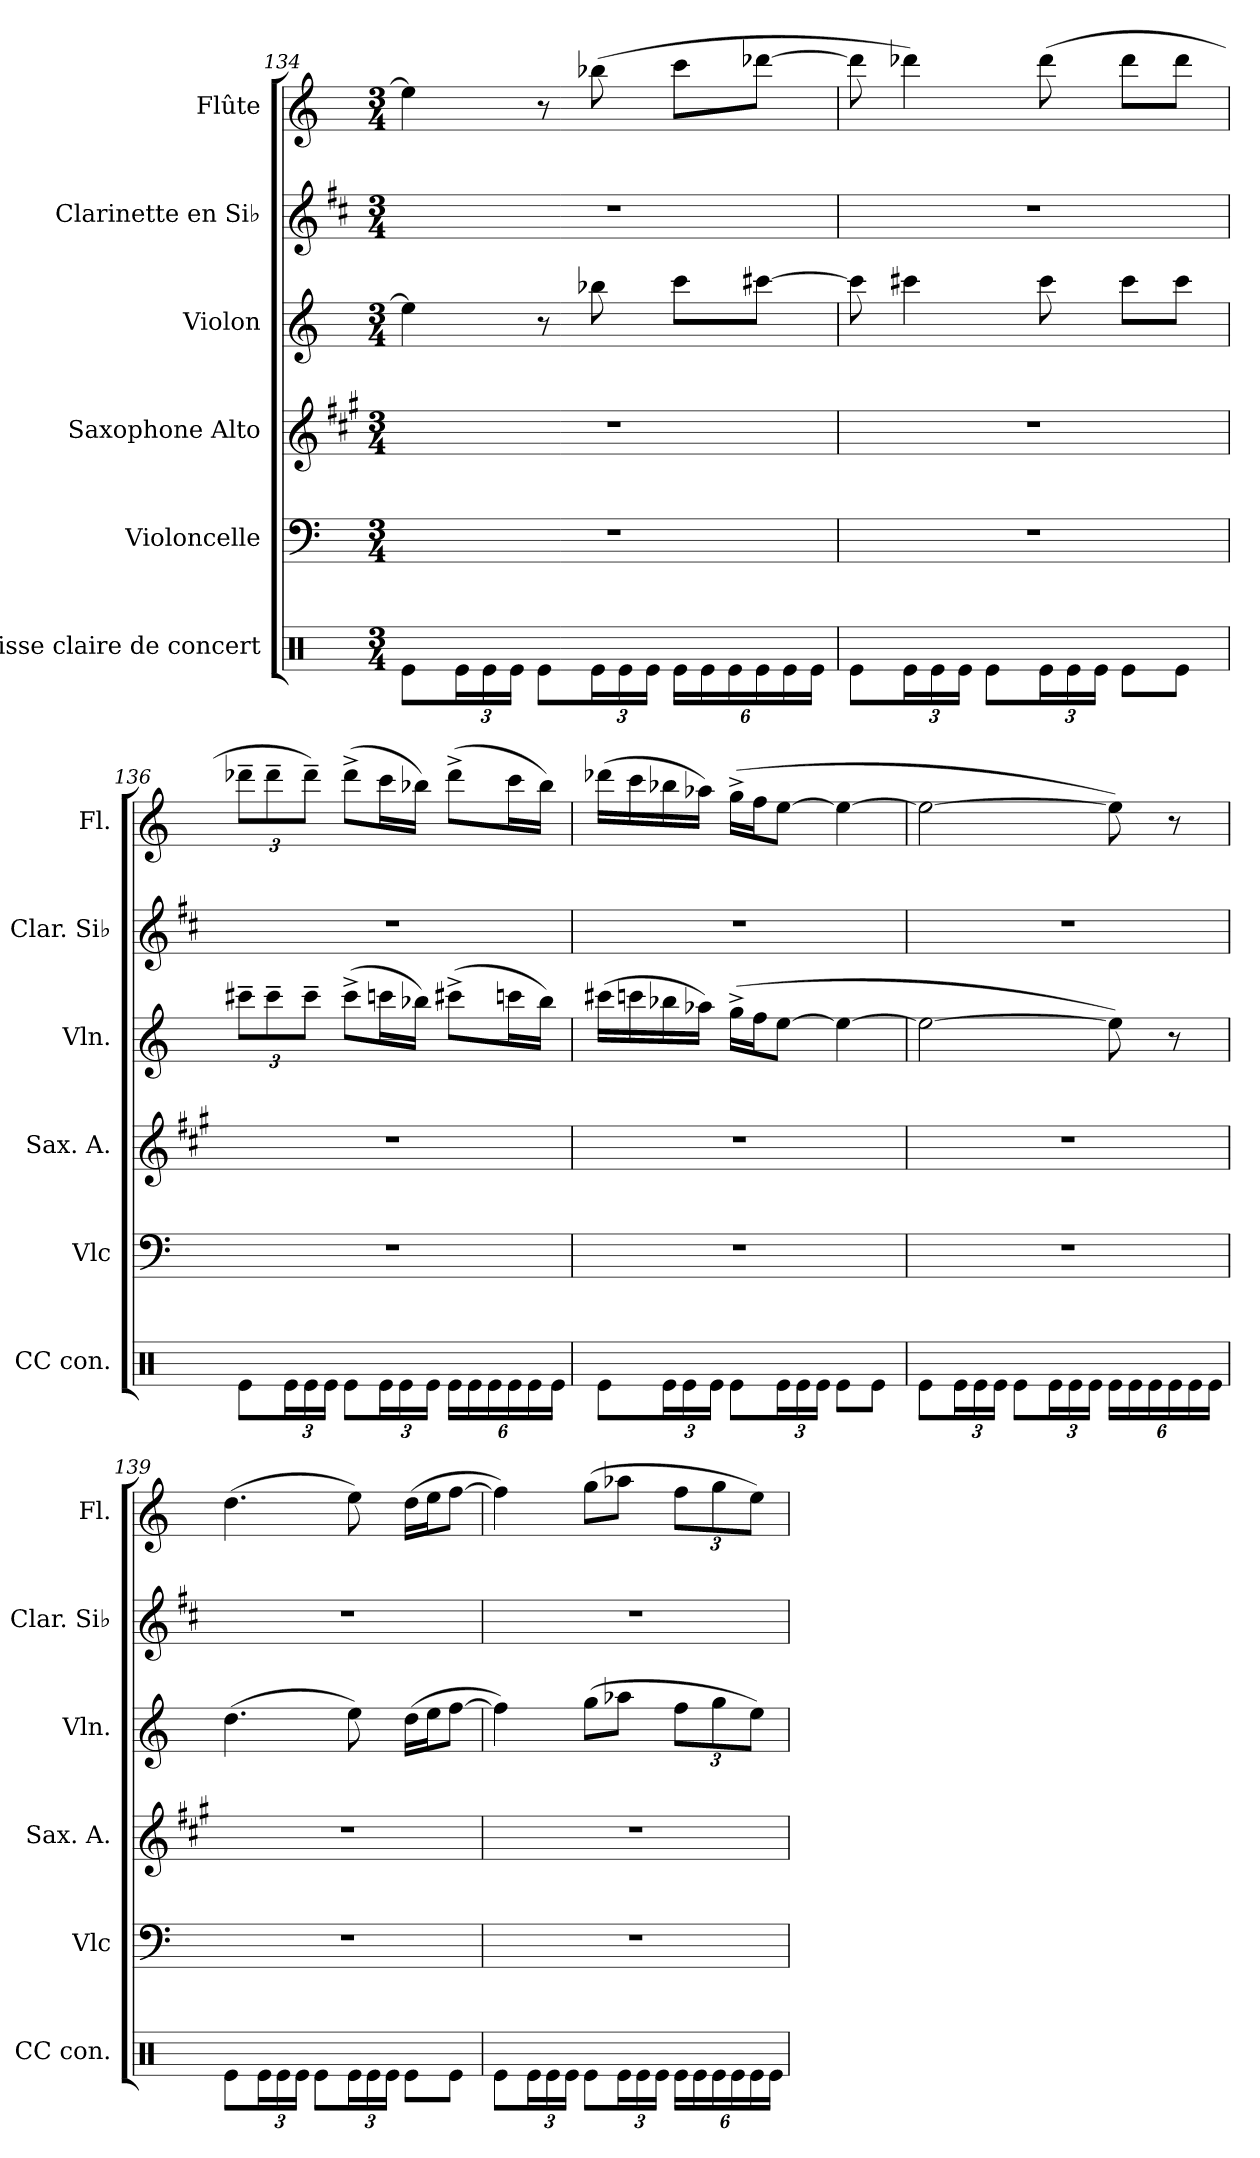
**kern	**kern	**kern	**kern	**kern	**kern
*part6	*part5	*part4	*part3	*part2	*part1
*staff6	*staff5	*staff4	*staff3	*staff2	*staff1
*I"Caisse claire de concert	*I"Violoncelle	*I"Saxophone Alto	*I"Violon	*I"Clarinette en Si♭	*I"Flûte
*I'CC con.	*I'Vlc	*I'Sax. A.	*I'Vln.	*I'Clar. Si♭	*I'Fl.
!!LO:LB:g=z
*clefX	*clefF4	*clefG2	*clefG2	*clefG2	*clefG2
*	*	*ITrd5c9	*	*ITrd1c2	*
*k[]	*k[]	*k[]	*k[]	*k[]	*k[]
*M3/4	*M3/4	*M3/4	*M3/4	*M3/4	*M3/4
=134	=134	=134	=134	=134	=134
8Re\L	2.r	2.r	4ee\]	2.r	4ee\]
*Xbrackettup	*	*	*	*	*
24Re\L	.	.	.	.	.
24Re\	.	.	.	.	.
24Re\JJ	.	.	.	.	.
8Re\L	.	.	8r	.	8r
24Re\L	.	.	8bb-X\	.	(>8bb-X\
24Re\	.	.	.	.	.
24Re\JJ	.	.	.	.	.
24Re\LL	.	.	8ccc\L	.	8ccc\L
24Re\	.	.	.	.	.
24Re\	.	.	.	.	.
24Re\	.	.	[8ccc#X\J	.	[8ddd-X\J
24Re\	.	.	.	.	.
24Re\JJ	.	.	.	.	.
=135	=135	=135	=135	=135	=135
8Re\L	2.r	2.r	8ccc#\]	2.r	8ddd-\]
24Re\L	.	.	4ccc#X\	.	4ddd-X\)
24Re\	.	.	.	.	.
24Re\JJ	.	.	.	.	.
8Re\L	.	.	.	.	.
24Re\L	.	.	8ccc#\	.	(>8ddd-\
24Re\	.	.	.	.	.
24Re\JJ	.	.	.	.	.
8Re\L	.	.	8ccc#\L	.	8ddd-\L
8Re\J	.	.	8ccc#\J	.	8ddd-\J
=136	=136	=136	=136	=136	=136
*	*	*	*Xbrackettup	*	*Xbrackettup
8Re\L	2.r	2.r	12ccc#X~\L	2.r	12ddd-X~\L
.	.	.	12ccc#~\	.	12ddd-~\
24Re\L	.	.	.	.	.
24Re\	.	.	12ccc#~\J	.	12ddd-~\J)
24Re\JJ	.	.	.	.	.
8Re\L	.	.	(>8ccc#^\L	.	(>8ddd-^\L
24Re\L	.	.	16cccn\L	.	16ccc\L
24Re\	.	.	.	.	.
.	.	.	16bb-X\JJ)	.	16bb-X\JJ)
24Re\JJ	.	.	.	.	.
24Re\LL	.	.	(>8ccc#X^\L	.	(>8ddd-^\L
24Re\	.	.	.	.	.
24Re\	.	.	.	.	.
24Re\	.	.	16cccn\L	.	16ccc\L
24Re\	.	.	.	.	.
.	.	.	16bb-\JJ)	.	16bb-\JJ)
24Re\JJ	.	.	.	.	.
!!LO:PB:g=z
=137	=137	=137	=137	=137	=137
8Re\L	2.r	2.r	(>16ccc#X\LL	2.r	(>16ddd-X\LL
.	.	.	16cccn\	.	16ccc\
24Re\L	.	.	16bb-X\	.	16bb-X\
24Re\	.	.	.	.	.
.	.	.	16aa-X\JJ)	.	16aa-X\JJ)
24Re\JJ	.	.	.	.	.
8Re\L	.	.	(>16gg^\LL	.	(>16gg^\LL
.	.	.	16ff\J	.	16ff\J
24Re\L	.	.	[8ee\J	.	[8ee\J
24Re\	.	.	.	.	.
24Re\JJ	.	.	.	.	.
8Re\L	.	.	4ee\_	.	4ee\_
8Re\J	.	.	.	.	.
=138	=138	=138	=138	=138	=138
8Re\L	2.r	2.r	2ee\_	2.r	2ee\_
24Re\L	.	.	.	.	.
24Re\	.	.	.	.	.
24Re\JJ	.	.	.	.	.
8Re\L	.	.	.	.	.
24Re\L	.	.	.	.	.
24Re\	.	.	.	.	.
24Re\JJ	.	.	.	.	.
24Re\LL	.	.	8ee\])	.	8ee\])
24Re\	.	.	.	.	.
24Re\	.	.	.	.	.
24Re\	.	.	8r	.	8r
24Re\	.	.	.	.	.
24Re\JJ	.	.	.	.	.
=139	=139	=139	=139	=139	=139
8Re\L	2.r	2.r	(>4.dd\	2.r	(>4.dd\
24Re\L	.	.	.	.	.
24Re\	.	.	.	.	.
24Re\JJ	.	.	.	.	.
8Re\L	.	.	.	.	.
24Re\L	.	.	8ee\)	.	8ee\)
24Re\	.	.	.	.	.
24Re\JJ	.	.	.	.	.
8Re\L	.	.	(>16dd\LL	.	(>16dd\LL
.	.	.	16ee\J	.	16ee\J
8Re\J	.	.	[8ff\J	.	[8ff\J
!!LO:LB:g=z
=140	=140	=140	=140	=140	=140
8Re\L	2.r	2.r	4ff\])	2.r	4ff\])
24Re\L	.	.	.	.	.
24Re\	.	.	.	.	.
24Re\JJ	.	.	.	.	.
8Re\L	.	.	(>8gg\L	.	(>8gg\L
24Re\L	.	.	8aa-X\J	.	8aa-X\J
24Re\	.	.	.	.	.
24Re\JJ	.	.	.	.	.
24Re\LL	.	.	12ff\L	.	12ff\L
24Re\	.	.	.	.	.
24Re\	.	.	12gg\	.	12gg\
24Re\	.	.	.	.	.
24Re\	.	.	12ee\J)	.	12ee\J)
24Re\JJ	.	.	.	.	.
=	=	=	=	=	=
*-	*-	*-	*-	*-	*-
